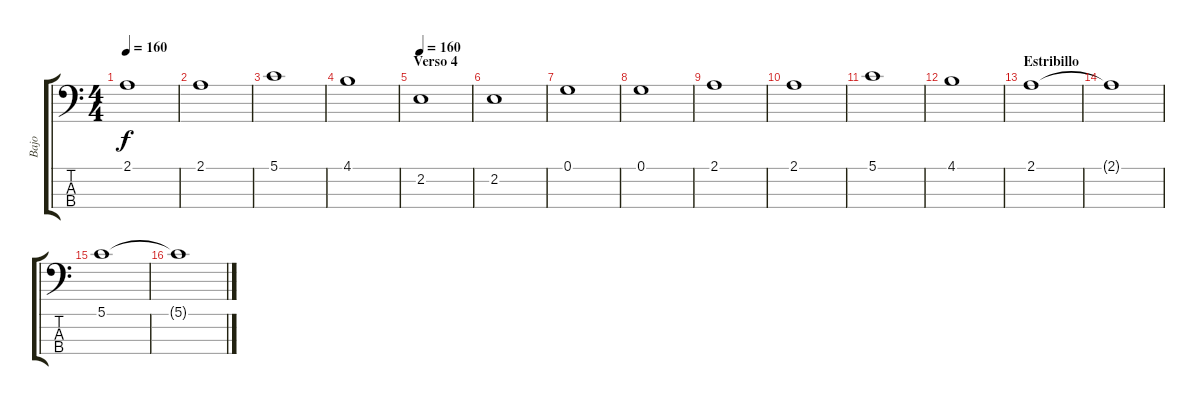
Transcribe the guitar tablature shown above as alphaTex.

\track ("Bajo" "Bajo") {instrument electricbassfinger}
\staff {score tabs}
\tuning (G2 D2 A1 E1) {hide}
\ts (4 4)
\tempo 160
\clef f4
\ks c
2.1.1{dy f} |
2.1.1 |
5.1.1 |
4.1.1 |
\section ("" "Verso 4")
\tempo 160
2.2.1 |
2.2.1 |
0.1.1 |
0.1.1 |
2.1.1 |
2.1.1 |
5.1.1 |
4.1.1 |
\section ("" "Estribillo")
2.1.1 |
2.1{t}.1 |
5.1.1 |
5.1{t}.1
